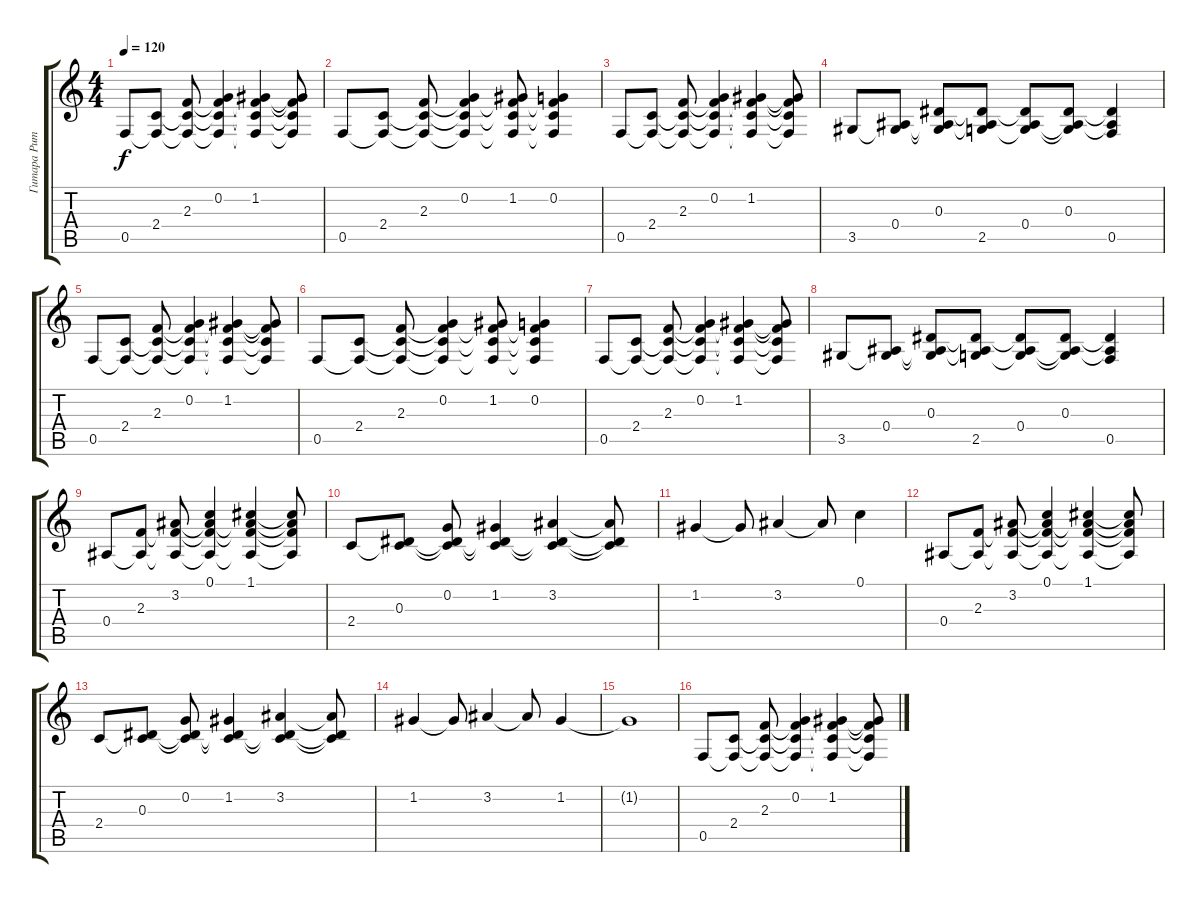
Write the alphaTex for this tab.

\track ("Гитара Ритма" "Гитара Рит") {instrument acousticguitarsteel}
\staff {score tabs}
\tuning (C4 G3 Eb3 Bb2 F2 C2) {hide}
\ts (4 4)
\tempo 120
\clef g2
\ks c
0.5.8{dy f instrument acousticguitarsteel} (2.4 0.5{t}).8 (2.3 2.4{t} 0.5{t}).8 (0.2 2.3{t} 2.4{t} 0.5{t}).4 (1.2 2.3{t} 2.4{t} 0.5{t}).4 (1.2{t} 2.3{t} 2.4{t} 0.5{t}).8 |
0.5.8 (2.4 0.5{t}).8 (2.3 2.4{t} 0.5{t}).8 (0.2 2.3{t} 2.4{t} 0.5{t}).4 (1.2 2.3{t} 2.4{t} 0.5{t}).8 (0.2 2.3{t} 2.4{t} 0.5{t}).4 |
0.5.8 (2.4 0.5{t}).8 (2.3 2.4{t} 0.5{t}).8 (0.2 2.3{t} 2.4{t} 0.5{t}).4 (1.2 2.3{t} 2.4{t} 0.5{t}).4 (1.2{t} 2.3{t} 2.4{t} 0.5{t}).8 |
3.5.8 (0.4 3.5{t}).8 (0.3 0.4{t} 3.5{t}).8 (0.3{t} 0.4{t} 2.5).8 (0.3{t} 0.4 2.5{t}).8 (0.3 0.4{t} 2.5{t}).8 (0.3{t} 0.4{t} 0.5).4 |
0.5.8 (2.4 0.5{t}).8 (2.3 2.4{t} 0.5{t}).8 (0.2 2.3{t} 2.4{t} 0.5{t}).4 (1.2 2.3{t} 2.4{t} 0.5{t}).4 (1.2{t} 2.3{t} 2.4{t} 0.5{t}).8 |
0.5.8 (2.4 0.5{t}).8 (2.3 2.4{t} 0.5{t}).8 (0.2 2.3{t} 2.4{t} 0.5{t}).4 (1.2 2.3{t} 2.4{t} 0.5{t}).8 (0.2 2.3{t} 2.4{t} 0.5{t}).4 |
0.5.8 (2.4 0.5{t}).8 (2.3 2.4{t} 0.5{t}).8 (0.2 2.3{t} 2.4{t} 0.5{t}).4 (1.2 2.3{t} 2.4{t} 0.5{t}).4 (1.2{t} 2.3{t} 2.4{t} 0.5{t}).8 |
3.5.8 (0.4 3.5{t}).8 (0.3 0.4{t} 3.5{t}).8 (0.3{t} 0.4{t} 2.5).8 (0.3{t} 0.4 2.5{t}).8 (0.3 0.4{t} 2.5{t}).8 (0.3{t} 0.4{t} 0.5).4 |
0.4.8 (2.3 0.4{t}).8 (3.2 2.3{t} 0.4{t}).8 (0.1 3.2{t} 2.3{t} 0.4{t}).4 (1.1 3.2{t} 2.3{t} 0.4{t}).4 (1.1{t} 3.2{t} 2.3{t} 0.4{t}).8 |
2.4.8 (0.3 2.4{t}).8 (0.2 0.3{t} 2.4{t}).8 (1.2 0.3{t} 2.4{t}).4 (3.2 0.3{t} 2.4{t}).4 (3.2{t} 0.3{t} 2.4{t}).8 |
1.2.4 1.2{t}.8 3.2.4 3.2{t}.8 0.1.4 |
0.4.8 (2.3 0.4{t}).8 (3.2 2.3{t} 0.4{t}).8 (0.1 3.2{t} 2.3{t} 0.4{t}).4 (1.1 3.2{t} 2.3{t} 0.4{t}).4 (1.1{t} 3.2{t} 2.3{t} 0.4{t}).8 |
2.4.8 (0.3 2.4{t}).8 (0.2 0.3{t} 2.4{t}).8 (1.2 0.3{t} 2.4{t}).4 (3.2 0.3{t} 2.4{t}).4 (3.2{t} 0.3{t} 2.4{t}).8 |
1.2.4 1.2{t}.8 3.2.4 3.2{t}.8 1.2.4 |
1.2{t}.1 |
0.5.8 (2.4 0.5{t}).8 (2.3 2.4{t} 0.5{t}).8 (0.2 2.3{t} 2.4{t} 0.5{t}).4 (1.2 2.3{t} 2.4{t} 0.5{t}).4 (1.2{t} 2.3{t} 2.4{t} 0.5{t}).8
